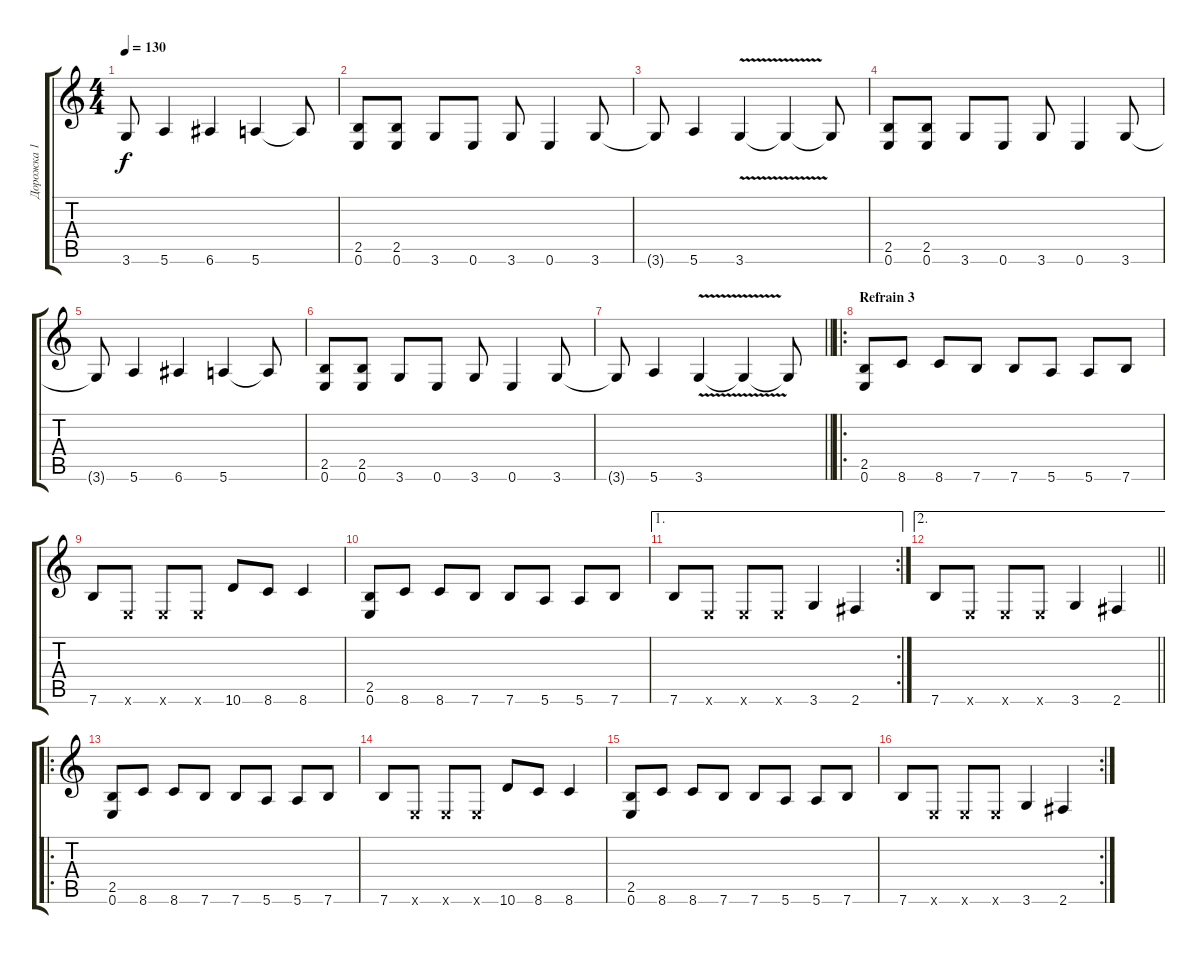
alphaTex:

\track ("Дорожка 1" "Дорожка 1") {instrument distortionguitar}
\staff {score tabs}
\tuning (E4 B3 G3 D3 A2 E2) {hide}
\ts (4 4)
\tempo 130
\clef g2
\ks c
3.6{t}.8{dy f} 5.6.4 6.6.4 5.6.4 5.6{t}.8 |
(2.5 0.6).8 (2.5 0.6).8 3.6.8 0.6.8 3.6.8 0.6.4 3.6.8 |
3.6{t}.8 5.6.4 3.6{v}.4 3.6{t}.4 3.6{t}.8 |
(2.5 0.6).8 (2.5 0.6).8 3.6.8 0.6.8 3.6.8 0.6.4 3.6.8 |
3.6{t}.8 5.6.4 6.6.4 5.6.4 5.6{t}.8 |
(2.5 0.6).8 (2.5 0.6).8 3.6.8 0.6.8 3.6.8 0.6.4 3.6.8 |
\barLineRight lightlight
3.6{t}.8 5.6.4 3.6{v}.4 3.6{t}.4 3.6{t}.8 |
\ro
\section ("" "Refrain 3")
(2.5 0.6).8 8.6.8 8.6.8 7.6.8 7.6.8 5.6.8 5.6.8 7.6.8 |
7.6.8 0.6{x}.8 0.6{x}.8 0.6{x}.8 10.6.8 8.6.8 8.6.4 |
(2.5 0.6).8 8.6.8 8.6.8 7.6.8 7.6.8 5.6.8 5.6.8 7.6.8 |
\ae 1
\rc 2
7.6.8 0.6{x}.8 0.6{x}.8 0.6{x}.8 3.6.4 2.6.4 |
\ae 2
\barLineRight lightlight
7.6.8 0.6{x}.8 0.6{x}.8 0.6{x}.8 3.6.4 2.6.4 |
\ro
(2.5 0.6).8 8.6.8 8.6.8 7.6.8 7.6.8 5.6.8 5.6.8 7.6.8 |
7.6.8 0.6{x}.8 0.6{x}.8 0.6{x}.8 10.6.8 8.6.8 8.6.4 |
(2.5 0.6).8 8.6.8 8.6.8 7.6.8 7.6.8 5.6.8 5.6.8 7.6.8 |
\rc 2
7.6.8 0.6{x}.8 0.6{x}.8 0.6{x}.8 3.6.4 2.6.4
